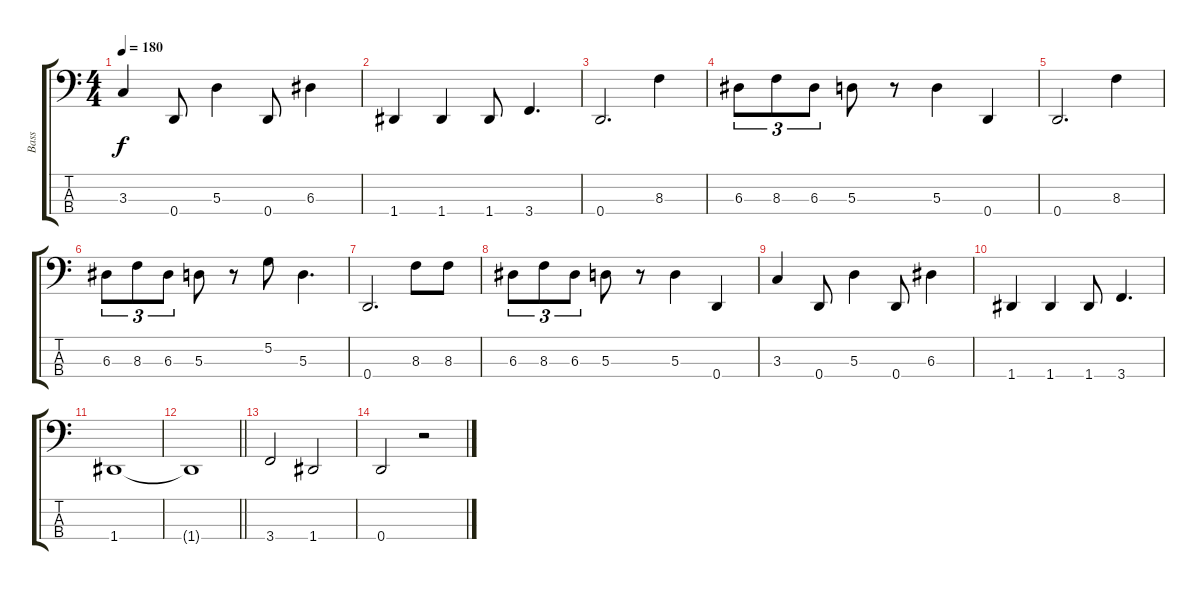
\track ("Bass" "Bass") {instrument electricbassfinger}
\staff {score tabs}
\tuning (G2 D2 A1 D1) {hide}
\ts (4 4)
\tempo 180
\clef f4
\ks c
3.3.4{dy f} 0.4.8 5.3.4 0.4.8 6.3.4 |
1.4.4 1.4.4 1.4.8 3.4.4{d} |
0.4.2{d} 8.3.4 |
6.3.8{tu (3 2)} 8.3.8{tu (3 2)} 6.3.8{tu (3 2)} 5.3.8 r.8 5.3.4 0.4.4 |
0.4.2{d} 8.3.4 |
6.3.8{tu (3 2)} 8.3.8{tu (3 2)} 6.3.8{tu (3 2)} 5.3.8 r.8 5.2.8 5.3.4{d} |
0.4.2{d} 8.3.8 8.3.8 |
6.3.8{tu (3 2)} 8.3.8{tu (3 2)} 6.3.8{tu (3 2)} 5.3.8 r.8 5.3.4 0.4.4 |
3.3.4 0.4.8 5.3.4 0.4.8 6.3.4 |
1.4.4 1.4.4 1.4.8 3.4.4{d} |
1.4.1 |
\barLineRight lightlight
1.4{t}.1 |
3.4.2 1.4.2 |
0.4.2 r.2
